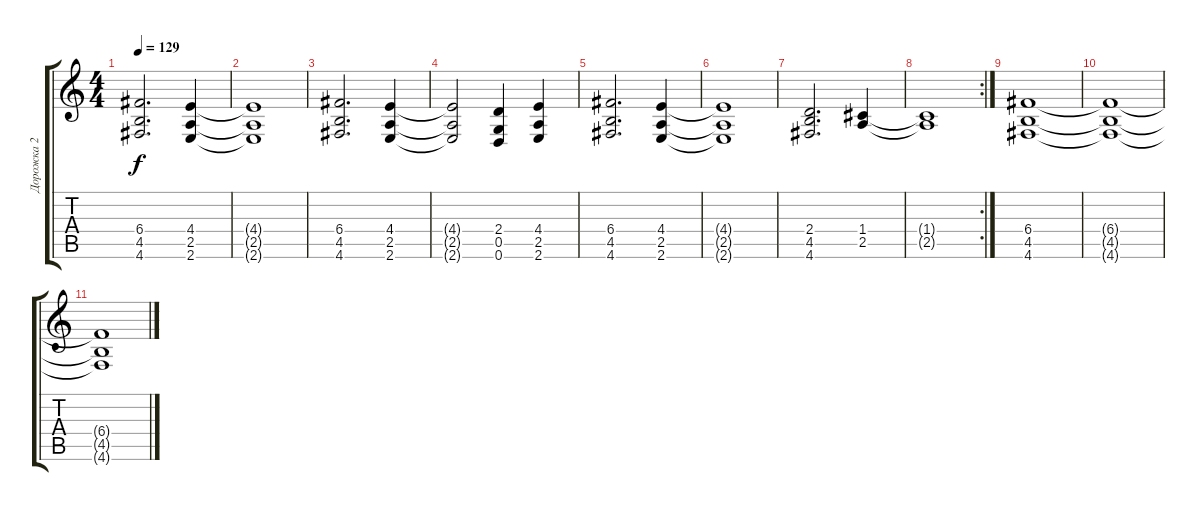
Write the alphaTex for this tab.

\track ("Дорожка 2" "Дорожка 2") {instrument distortionguitar}
\staff {score tabs}
\tuning (D4 A3 F3 C3 G2 D2) {hide}
\ts (4 4)
\tempo 129
\clef g2
\ks c
(6.4 4.5 4.6).2{d dy f} (4.4 2.5 2.6).4 |
(4.4{t} 2.5{t} 2.6{t}).1 |
(6.4 4.5 4.6).2{d} (4.4 2.5 2.6).4 |
(4.4{t} 2.5{t} 2.6{t}).2 (2.4 0.5 0.6).4 (4.4 2.5 2.6).4 |
(6.4 4.5 4.6).2{d} (4.4 2.5 2.6).4 |
(4.4{t} 2.5{t} 2.6{t}).1 |
(2.4 4.5 4.6).2{d} (1.4 2.5).4 |
\rc 2
(1.4{t} 2.5{t}).1 |
(6.4 4.5 4.6).1 |
(6.4{t} 4.5{t} 4.6{t}).1 |
(6.4{t} 4.5{t} 4.6{t}).1
